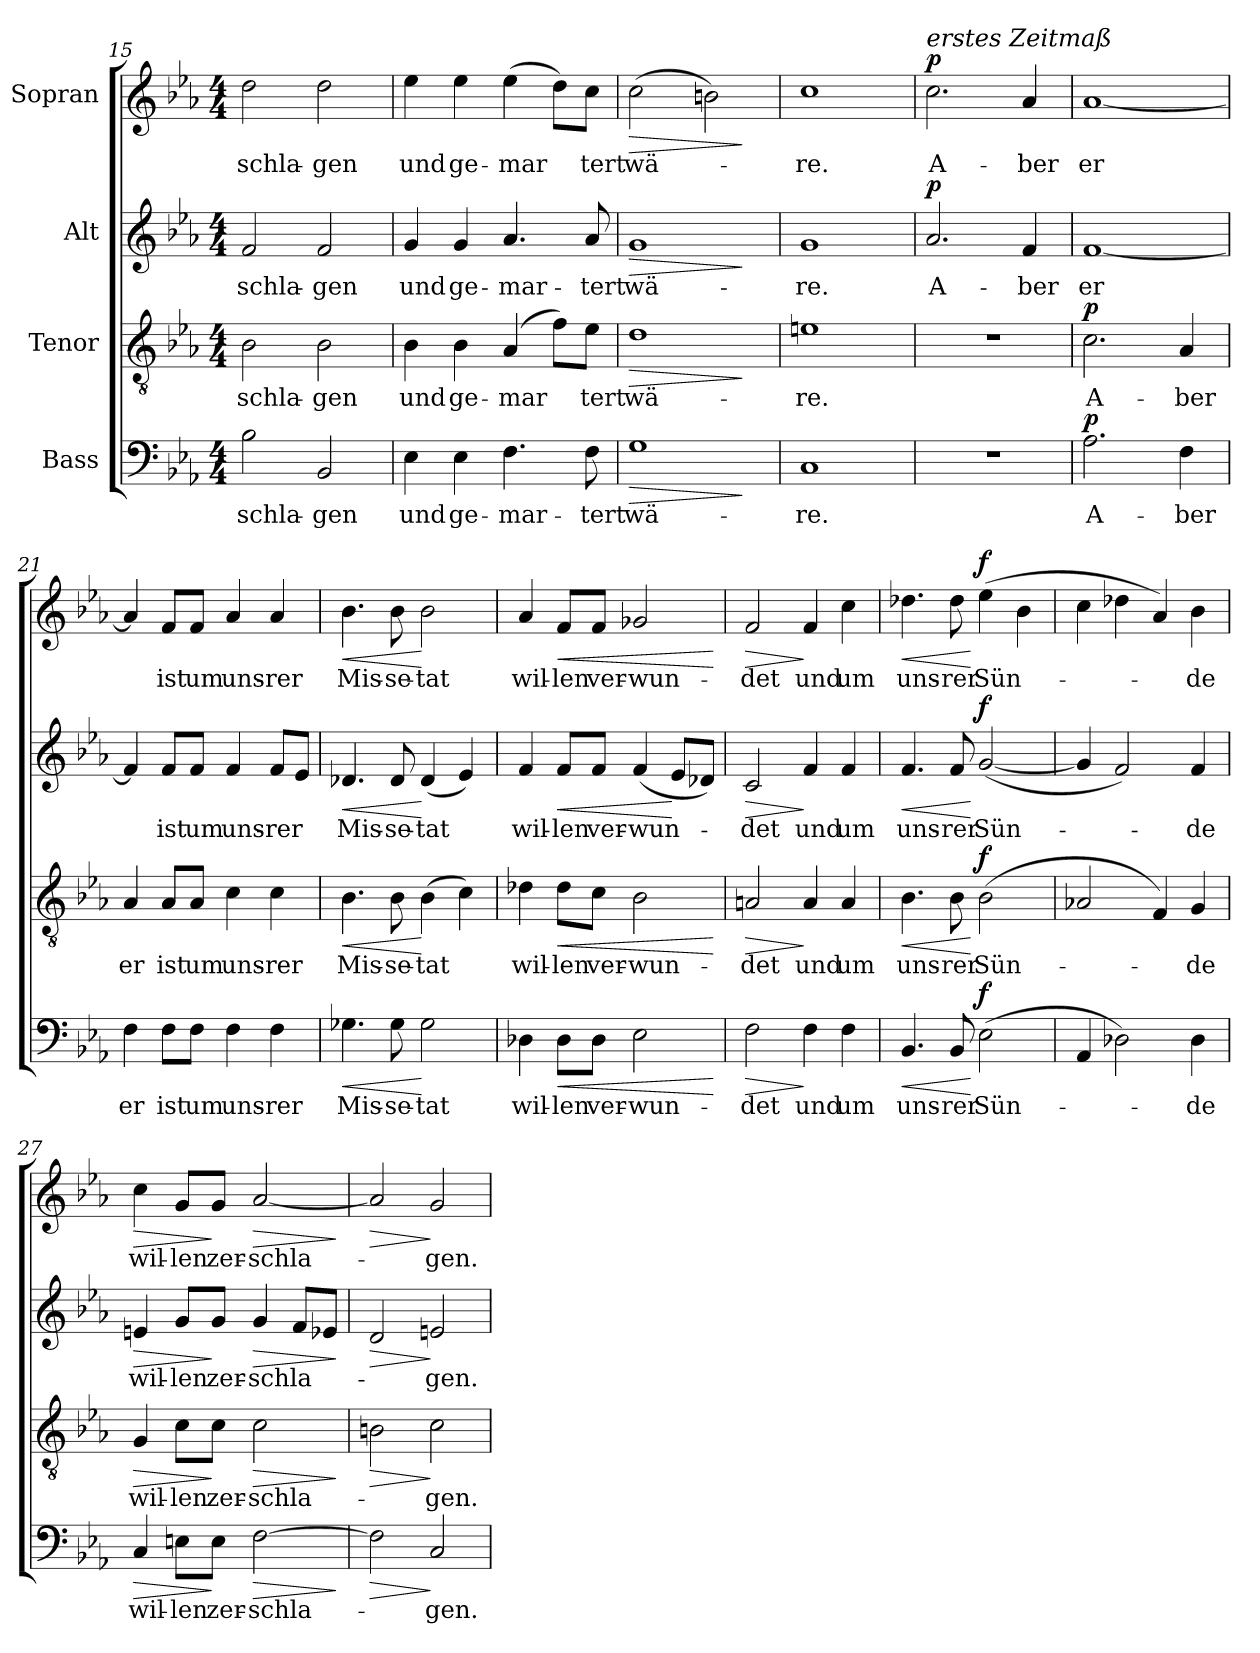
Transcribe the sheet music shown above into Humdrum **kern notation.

**kern	**text	**dynam	**kern	**text	**dynam	**kern	**text	**dynam	**kern	**text	**dynam
*part4	*part4	*part4	*part3	*part3	*part3	*part2	*part2	*part2	*part1	*part1	*part1
*staff4	*staff4	*staff4	*staff3	*staff3	*staff3	*staff2	*staff2	*staff2	*staff1	*staff1	*staff1
*I"Bass	*	*	*I"Tenor	*	*	*I"Alt	*	*	*I"Sopran	*	*
*clefF4	*	*	*clefGv2	*	*	*clefG2	*	*	*clefG2	*	*
*k[b-e-a-]	*	*	*k[b-e-a-]	*	*	*k[b-e-a-]	*	*	*k[b-e-a-]	*	*
*E-:	*	*	*E-:	*	*	*E-:	*	*	*E-:	*	*
*M4/4	*	*	*M4/4	*	*	*M4/4	*	*	*M4/4	*	*
=15	=15	=15	=15	=15	=15	=15	=15	=15	=15	=15	=15
!	!LO:LY:b	!	!	!LO:LY:b	!	!	!LO:LY:b	!	!	!LO:LY:b	!
2B-\	-schla-	.	2B-\	-schla-	.	2f/	-schla-	.	2dd\	-schla-	.
!	!LO:LY:b	!	!	!LO:LY:b	!	!	!LO:LY:b	!	!	!LO:LY:b	!
2BB-/	-gen	.	2B-\	-gen	.	2f/	-gen	.	2dd\	-gen	.
=16	=16	=16	=16	=16	=16	=16	=16	=16	=16	=16	=16
!	!LO:LY:b	!	!	!LO:LY:b	!	!	!LO:LY:b	!	!	!LO:LY:b	!
4E-\	und	.	4B-\	und	.	4g/	und	.	4ee-\	und	.
!	!LO:LY:b	!	!	!LO:LY:b	!	!	!LO:LY:b	!	!	!LO:LY:b	!
4E-\	ge-	.	4B-\	ge-	.	4g/	ge-	.	4ee-\	ge-	.
!	!LO:LY:b	!	!	!LO:LY:b	!	!	!LO:LY:b	!	!	!LO:LY:b	!
4.F\	-mar-	.	(>4A-/	-mar	.	4.a-/	-mar-	.	(>4ee-\	-mar	.
!	!	!	!	!LO:LY:b	!	!	!	!	!	!LO:LY:b	!
.	.	.	8f\L)	-	.	.	.	.	8dd\L)	-	.
!	!LO:LY:b	!	!	!LO:LY:b	!	!	!LO:LY:b	!	!	!LO:LY:b	!
8F\	-tert	.	8e-\J	tert	.	8a-/	-tert	.	8cc\J	tert	.
=17	=17	=17	=17	=17	=17	=17	=17	=17	=17	=17	=17
!	!LO:LY:b	!LO:HP:b	!	!LO:LY:b	!LO:HP:b	!	!LO:LY:b	!LO:HP:b	!	!LO:LY:b	!LO:HP:b
1G	wä-	>	1d	wä-	>	1g	wä-	>	(>2cc\	wä-	>
.	.	.	.	.	.	.	.	.	2bn\)	.	.
.	.	]	.	.	]	.	.	]	.	.	]
=18	=18	=18	=18	=18	=18	=18	=18	=18	=18	=18	=18
!	!LO:LY:b	!	!	!LO:LY:b	!	!	!LO:LY:b	!	!	!LO:LY:b	!
1C	-re.	.	1en	-re.	.	1g	-re.	.	1cc	-re.	.
!!LO:LB:g=z
=19	=19	=19	=19	=19	=19	=19	=19	=19	=19	=19	=19
!	!	!	!	!	!	!	!	!	!LO:TX:a:i:t=erstes Zeitmaß	!	!
!	!	!	!	!	!	!	!LO:LY:b	!LO:DY:b	!	!LO:LY:b	!LO:DY:b
1r	.	.	1r	.	.	2.a-/	A-	p	2.cc\	A-	p
!	!	!	!	!	!	!	!LO:LY:b	!	!	!LO:LY:b	!
.	.	.	.	.	.	4f/	-ber	.	4a-/	-ber	.
=20	=20	=20	=20	=20	=20	=20	=20	=20	=20	=20	=20
!	!LO:LY:b	!LO:DY:b	!	!LO:LY:b	!LO:DY:b	!	!LO:LY:b	!	!	!LO:LY:b	!
2.A-\	A-	p	2.c\	A-	p	[1f	er	.	[1a-	er	.
!	!LO:LY:b	!	!	!LO:LY:b	!	!	!	!	!	!	!
4F\	-ber	.	4A-/	-ber	.	.	.	.	.	.	.
=21	=21	=21	=21	=21	=21	=21	=21	=21	=21	=21	=21
!	!LO:LY:b	!	!	!LO:LY:b	!	!	!	!	!	!	!
4F\	er	.	4A-/	er	.	4f/]	.	.	4a-/]	.	.
!	!LO:LY:b	!	!	!LO:LY:b	!	!	!LO:LY:b	!	!	!LO:LY:b	!
8F\L	ist	.	8A-/L	ist	.	8f/L	ist	.	8f/L	ist	.
!	!LO:LY:b	!	!	!LO:LY:b	!	!	!LO:LY:b	!	!	!LO:LY:b	!
8F\J	um	.	8A-/J	um	.	8f/J	um	.	8f/J	um	.
!	!LO:LY:b	!	!	!LO:LY:b	!	!	!LO:LY:b	!	!	!LO:LY:b	!
4F\	uns-	.	4c\	uns-	.	4f/	uns-	.	4a-/	uns-	.
!	!LO:LY:b	!	!	!LO:LY:b	!	!	!LO:LY:b	!	!	!LO:LY:b	!
4F\	-rer	.	4c\	-rer	.	8f/L	-rer	.	4a-/	-rer	.
.	.	.	.	.	.	8e-/J	.	.	.	.	.
=22	=22	=22	=22	=22	=22	=22	=22	=22	=22	=22	=22
!	!LO:LY:b	!LO:HP:b	!	!LO:LY:b	!LO:HP:b	!	!LO:LY:b	!LO:HP:b	!	!LO:LY:b	!LO:HP:b
4.G-X\	Mis-	<	4.B-\	Mis-	<	4.d-X/	Mis-	<	4.b-\	Mis-	<
!	!LO:LY:b	!	!	!LO:LY:b	!	!	!LO:LY:b	!	!	!LO:LY:b	!
8G-\	-se-	.	8B-\	-se-	.	8d-/	-se-	.	8b-\	-se-	.
!	!LO:LY:b	!	!	!LO:LY:b	!	!	!LO:LY:b	!	!	!LO:LY:b	!
2G-\	-tat	[	(>4B-\	-tat	[	(<4d-/	-tat	[	2b-\	-tat	[
.	.	.	4c\)	.	.	4e-/)	.	.	.	.	.
=23	=23	=23	=23	=23	=23	=23	=23	=23	=23	=23	=23
!	!LO:LY:b	!	!	!LO:LY:b	!	!	!LO:LY:b	!	!	!LO:LY:b	!
4D-X\	wil-	.	4d-X\	wil-	.	4f/	wil-	.	4a-/	wil-	.
!	!LO:LY:b	!LO:HP:b	!	!LO:LY:b	!LO:HP:b	!	!LO:LY:b	!LO:HP:b	!	!LO:LY:b	!LO:HP:b
8D-\L	-len	<	8d-\L	-len	<	8f/L	-len	<	8f/L	-len	<
!	!LO:LY:b	!	!	!LO:LY:b	!	!	!LO:LY:b	!	!	!LO:LY:b	!
8D-\J	ver-	.	8c\J	ver-	.	8f/J	ver-	.	8f/J	ver-	.
!	!LO:LY:b	!	!	!LO:LY:b	!	!	!LO:LY:b	!	!	!LO:LY:b	!
2E-\	-wun-	.	2B-\	-wun-	.	(<4f/	-wun-	.	2g-X/	-wun-	.
.	.	.	.	.	.	8e-/L	.	[	.	.	.
.	.	.	.	.	.	8d-X/J)	.	.	.	.	.
.	.	[	.	.	[	.	.	.	.	.	[
!!LO:LB:g=z
=24	=24	=24	=24	=24	=24	=24	=24	=24	=24	=24	=24
!	!LO:LY:b	!LO:HP:b	!	!LO:LY:b	!LO:HP:b	!	!LO:LY:b	!LO:HP:b	!	!LO:LY:b	!LO:HP:b
2F\	-det	>	2An/	-det	>	2c/	-det	>	2f/	-det	>
!	!LO:LY:b	!	!	!LO:LY:b	!	!	!LO:LY:b	!	!	!LO:LY:b	!
4F\	und	]	4A/	und	]	4f/	und	]	4f/	und	]
!	!LO:LY:b	!	!	!LO:LY:b	!	!	!LO:LY:b	!	!	!LO:LY:b	!
4F\	um	.	4A/	um	.	4f/	um	.	4cc\	um	.
=25	=25	=25	=25	=25	=25	=25	=25	=25	=25	=25	=25
!	!LO:LY:b	!LO:HP:b	!	!LO:LY:b	!LO:HP:b	!	!LO:LY:b	!LO:HP:b	!	!LO:LY:b	!LO:HP:b
4.BB-/	uns-	<	4.B-\	uns-	<	4.f/	uns-	<	4.dd-X\	uns-	<
!	!LO:LY:b	!	!	!LO:LY:b	!	!	!LO:LY:b	!	!	!LO:LY:b	!
8BB-/	-rer	.	8B-\	-rer	.	8f/	-rer	.	8dd-\	-rer	.
!	!LO:LY:b	!LO:DY:n=1:b	!	!LO:LY:b	!LO:DY:n=1:b	!	!LO:LY:b	!LO:DY:n=1:b	!	!LO:LY:b	!LO:DY:n=1:b
(>2E-\	Sün-	[ f	(<2B-\	Sün-	[ f	(<[2g/	Sün-	[ f	(>4ee-\	Sün-	[ f
.	.	.	.	.	.	.	.	.	4b-\	.	.
=26	=26	=26	=26	=26	=26	=26	=26	=26	=26	=26	=26
4AA-/	.	.	2A-X/	.	.	4g/]	.	.	4cc\	.	.
2D-X\)	.	.	.	.	.	2f/)	.	.	4dd-X\	.	.
.	.	.	4F/)	.	.	.	.	.	4a-/)	.	.
!	!LO:LY:b	!	!	!LO:LY:b	!	!	!LO:LY:b	!	!	!LO:LY:b	!
4D-\	-de	.	4G/	-de	.	4f/	-de	.	4b-\	-de	.
=27	=27	=27	=27	=27	=27	=27	=27	=27	=27	=27	=27
!	!LO:LY:b	!LO:HP:b	!	!LO:LY:b	!LO:HP:b	!	!LO:LY:b	!LO:HP:b	!	!LO:LY:b	!LO:HP:b
4C/	wil-	>	4G/	wil-	>	4en/	wil-	>	4cc\	wil-	>
!	!LO:LY:b	!	!	!LO:LY:b	!	!	!LO:LY:b	!	!	!LO:LY:b	!
8En\L	-len	.	8c\L	-len	.	8g/L	-len	.	8g/L	-len	.
!	!LO:LY:b	!	!	!LO:LY:b	!	!	!LO:LY:b	!	!	!LO:LY:b	!
8E\J	zer-	]	8c\J	zer-	]	8g/J	zer-	]	8g/J	zer-	]
!	!LO:LY:b	!LO:HP:b	!	!LO:LY:b	!LO:HP:b	!	!LO:LY:b	!LO:HP:b	!	!LO:LY:b	!LO:HP:b
[2F\	-schla-	>	2c\	-schla-	>	4g/	-schla-	>	[2a-/	-schla-	>
.	.	.	.	.	.	8f/L	.	.	.	.	.
.	.	.	.	.	.	8e-X/J	.	.	.	.	.
.	.	]	.	.	]	.	.	]	.	.	]
!!LO:PB:g=z
=28	=28	=28	=28	=28	=28	=28	=28	=28	=28	=28	=28
!	!	!LO:HP:b	!	!	!LO:HP:b	!	!	!LO:HP:b	!	!	!LO:HP:b
2F\]	.	>	2Bn\	.	>	2d/	.	>	2a-/]	.	>
!	!LO:LY:b	!	!	!LO:LY:b	!	!	!LO:LY:b	!	!	!LO:LY:b	!
2C/	-gen.	]	2c\	-gen.	]	2en/	-gen.	]	2g/	-gen.	]
=	=	=	=	=	=	=	=	=	=	=	=
*-	*-	*-	*-	*-	*-	*-	*-	*-	*-	*-	*-
